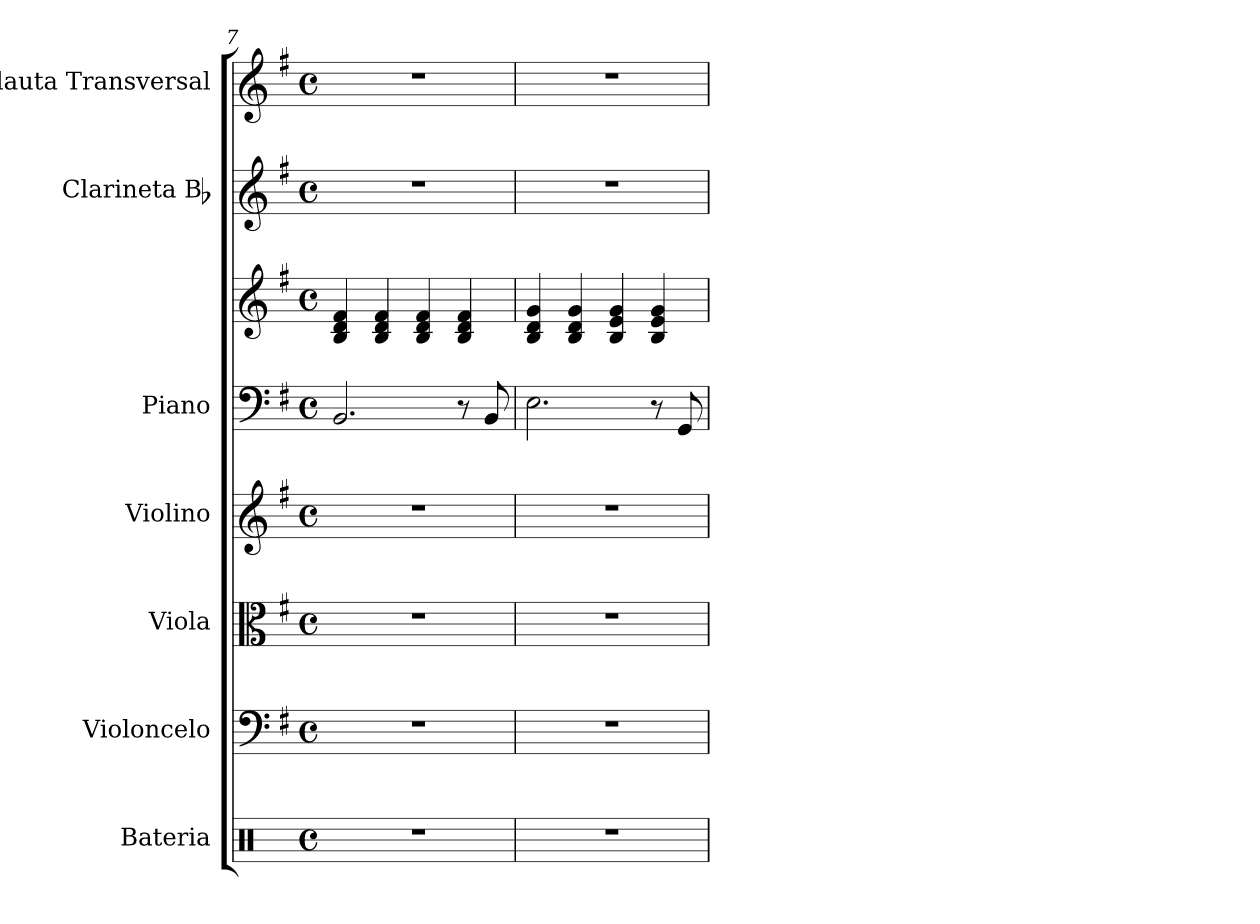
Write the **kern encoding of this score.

**kern	**kern	**kern	**kern	**kern	**kern	**kern	**kern
*part7	*part6	*part5	*part4	*part3	*part3	*part2	*part1
*staff8	*staff7	*staff6	*staff5	*staff4	*staff3	*staff2	*staff1
*I"Bateria	*I"Violoncelo	*I"Viola	*I"Violino	*I"Piano	*	*I"Clarineta Bb	*I"Flauta Transversal
*I'Bat.	*I'Vc.	*I'Vla	*I'Vln.	*I'Pno	*	*I'Cl. Bb	*I'Fl.
!!LO:PB:g=z
*clefX	*clefF4	*clefC3	*clefG2	*clefF4	*clefG2	*clefG2	*clefG2
*	*	*	*	*	*	*ITrd1c2	*
*k[]	*k[f#]	*k[f#]	*k[f#]	*k[f#]	*k[f#]	*k[b-]	*k[f#]
*M4/4	*M4/4	*M4/4	*M4/4	*M4/4	*M4/4	*M4/4	*M4/4
*met(c)	*met(c)	*met(c)	*met(c)	*met(c)	*met(c)	*met(c)	*met(c)
=7	=7	=7	=7	=7	=7	=7	=7
1r	1r	1r	1r	2.BB/	4B/ 4d/ 4f#/	1r	1r
.	.	.	.	.	4B/ 4d/ 4f#/	.	.
.	.	.	.	.	4B/ 4d/ 4f#/	.	.
.	.	.	.	8r	4B/ 4d/ 4f#/	.	.
.	.	.	.	8BB/	.	.	.
=8	=8	=8	=8	=8	=8	=8	=8
1r	1r	1r	1r	2.E\	4B/ 4d/ 4g/	1r	1r
.	.	.	.	.	4B/ 4d/ 4g/	.	.
.	.	.	.	.	4B/ 4e/ 4g/	.	.
.	.	.	.	8r	4B/ 4e/ 4g/	.	.
.	.	.	.	8GG/	.	.	.
=	=	=	=	=	=	=	=
*-	*-	*-	*-	*-	*-	*-	*-
